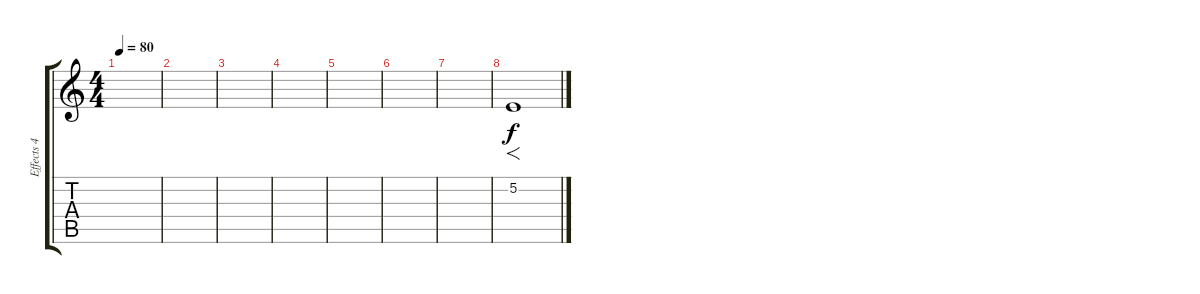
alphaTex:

\track ("Effects 4" "Effects 4") {instrument pad3polysynth}
\staff {score tabs}
\tuning (E4 B3 G3 D3 A2 E2) {hide}
\ts (4 4)
\tempo 80
\clef g2
\ks c
|
|
|
|
|
|
|
5.2.1{f}
